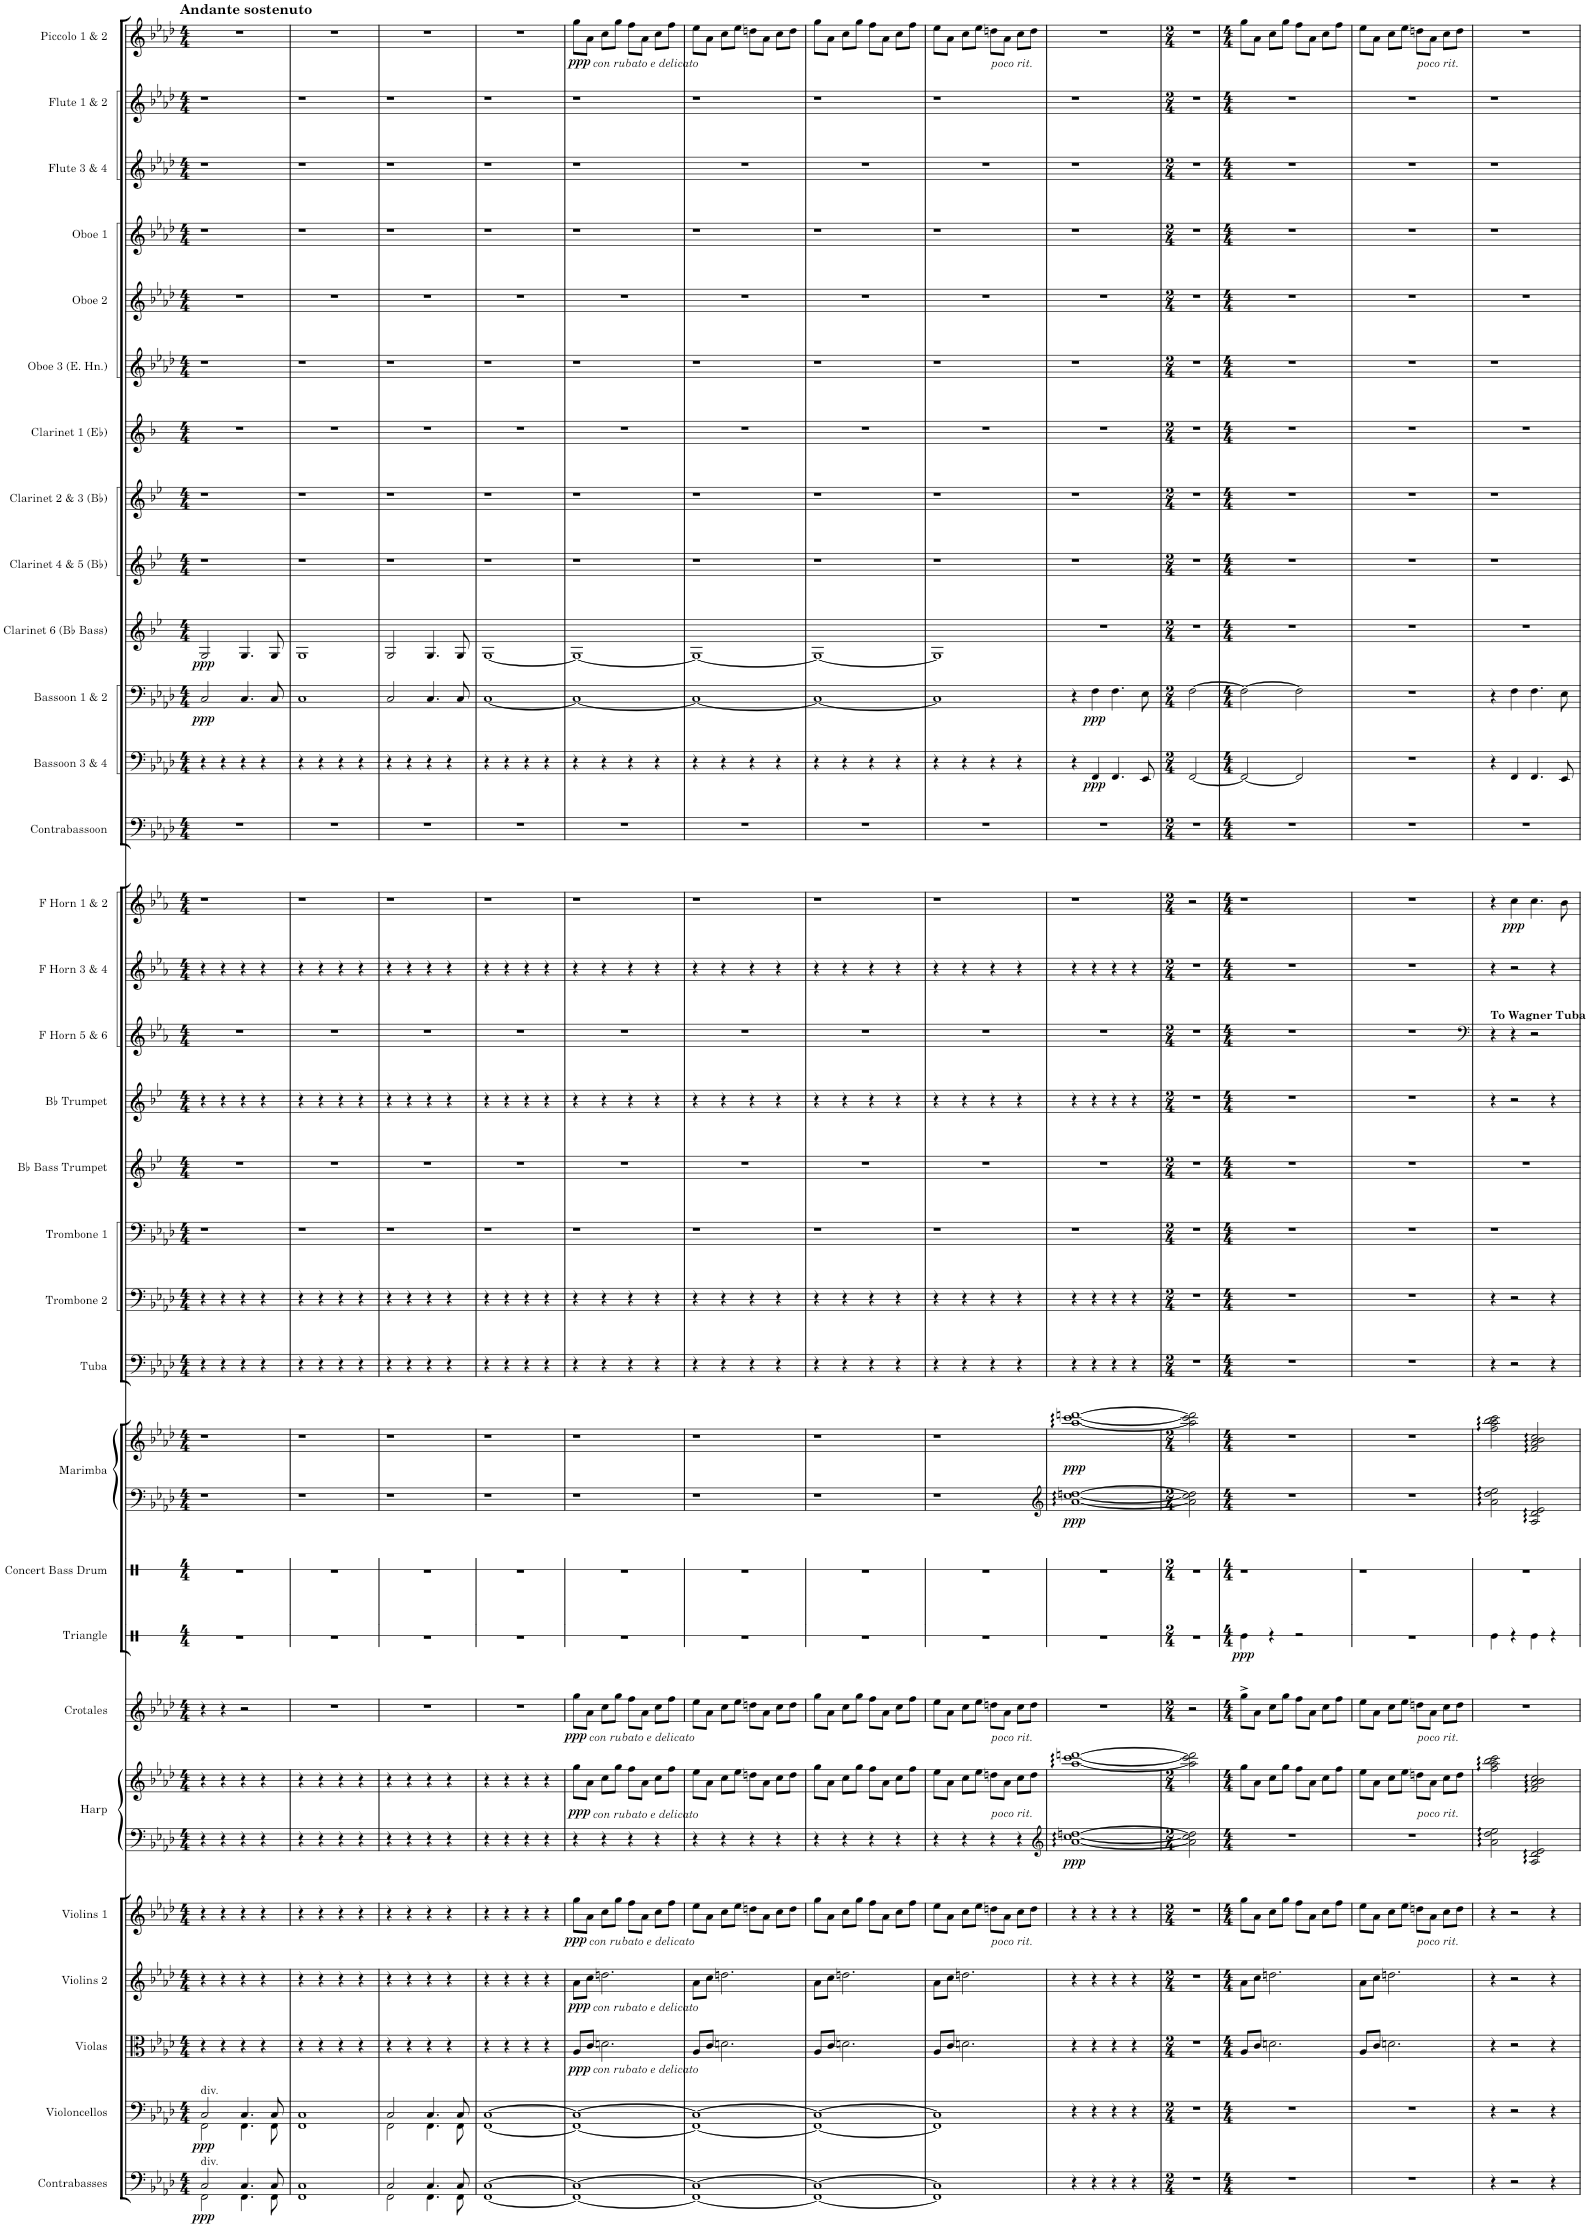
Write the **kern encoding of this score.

**kern	**dynam	**kern	**dynam	**kern	**dynam	**kern	**dynam	**kern	**dynam	**kern	**kern	**dynam	**kern	**dynam	**kern	**dynam	**kern	**kern	**kern	**dynam	**kern	**kern	**kern	**kern	**kern	**kern	**kern	**kern	**dynam	**kern	**kern	**dynam	**kern	**dynam	**kern	**dynam	**kern	**kern	**kern	**kern	**kern	**kern	**kern	**kern	**kern	**dynam
*part31	*part31	*part30	*part30	*part29	*part29	*part28	*part28	*part27	*part27	*part26	*part26	*part26	*part25	*part25	*part24	*part24	*part23	*part22	*part22	*part22	*part21	*part20	*part19	*part18	*part17	*part16	*part15	*part14	*part14	*part13	*part12	*part12	*part11	*part11	*part10	*part10	*part9	*part8	*part7	*part6	*part5	*part4	*part3	*part2	*part1	*part1
*staff33	*staff33	*staff32	*staff32	*staff31	*staff31	*staff30	*staff30	*staff29	*staff29	*staff28	*staff27	*staff27/28	*staff26	*staff26	*staff25	*staff25	*staff24	*staff23	*staff22	*staff22/23	*staff21	*staff20	*staff19	*staff18	*staff17	*staff16	*staff15	*staff14	*staff14	*staff13	*staff12	*staff12	*staff11	*staff11	*staff10	*staff10	*staff9	*staff8	*staff7	*staff6	*staff5	*staff4	*staff3	*staff2	*staff1	*staff1
*I"Contrabasses	*	*I"Violoncellos	*	*I"Violas	*	*I"Violins 2	*	*I"Violins 1	*	*I"Harp	*	*	*I"Crotales	*	*I"Triangle	*	*I"Concert Bass Drum	*I"Marimba	*	*	*I"Tuba	*I"Trombone 2	*I"Trombone 1	*I"Bb Bass Trumpet	*I"Bb Trumpet	*I"F Horn 5 &amp; 6	*I"F Horn 3 &amp; 4	*I"F Horn 1 &amp; 2	*	*I"Contrabassoon	*I"Bassoon 3 &amp; 4	*	*I"Bassoon 1 &amp; 2	*	*I"Clarinet 6 (Bb Bass)	*	*I"Clarinet 4 &amp; 5 (Bb)	*I"Clarinet 2 &amp; 3 (Bb)	*I"Clarinet 1 (Eb)	*I"Oboe 3 (E. Hn.)	*I"Oboe 2	*I"Oboe 1	*I"Flute 3 &amp; 4	*I"Flute 1 &amp; 2	*I"Piccolo 1 &amp; 2	*
*I'Cbs.	*	*I'Vcs.	*	*I'Vlas.	*	*I'Vlns. 2	*	*I'Vlns. 1	*	*I'Hrp.	*	*	*I'Crot.	*	*I'Trgl.	*	*I'Con. BD	*I'Mrm.	*	*	*I'Tba.	*I'Tbn. 2	*I'Tbn. 1	*I'Bb B. Tpt.	*I'Bb Tpt.	*I'F Hn. 5 6	*I'F Hn. 3 4	*I'F Hn. 1 2	*	*I'Cbsn.	*I'Bsn. 3 4	*	*I'Bsn. 1 2	*	*I'Cl. 6 (Bb B.)	*	*I'Cl. 4 5 (Bb)	*I'Cl. 2 3 (Bb)	*I'Cl. 1 (Eb)	*I'Ob. 3	*I'Ob. 2	*I'Ob. 1	*I'Fl. 3 4	*I'Fl. 1 2	*I'Picc. 1 2	*
*	*	*	*	*	*	*	*	*	*	*	*	*	*	*	*stria1	*	*stria1	*	*	*	*	*	*	*	*	*	*	*	*	*	*	*	*	*	*	*	*	*	*	*	*	*	*	*	*	*
*clefF4	*	*clefF4	*	*clefC3	*	*clefG2	*	*clefG2	*	*clefF4	*clefG2	*	*clefG2	*	*clefX	*	*clefX	*clefF4	*clefG2	*	*clefF4	*clefF4	*clefF4	*clefG2	*clefG2	*clefG2	*clefG2	*clefG2	*	*clefF4	*clefF4	*	*clefF4	*	*clefG2	*	*clefG2	*clefG2	*clefG2	*clefG2	*clefG2	*clefG2	*clefG2	*clefG2	*clefG2	*
*Trd7c12	*	*	*	*	*	*	*	*	*	*	*	*	*Trd-14c-24	*	*	*	*	*	*	*	*	*	*	*Trd8c14	*Trd1c2	*Trd4c7	*Trd4c7	*Trd4c7	*	*Trd7c12	*	*	*	*	*Trd8c14	*	*Trd1c2	*Trd1c2	*Trd-2c-3	*	*	*	*	*	*Trd-7c-12	*
*k[b-e-a-d-]	*	*k[b-e-a-d-]	*	*k[b-e-a-d-]	*	*k[b-e-a-d-]	*	*k[b-e-a-d-]	*	*k[b-e-a-d-]	*k[b-e-a-d-]	*	*k[b-e-a-d-]	*	*k[]	*	*k[]	*k[b-e-a-d-]	*k[b-e-a-d-]	*	*k[b-e-a-d-]	*k[b-e-a-d-]	*k[b-e-a-d-]	*k[b-e-]	*k[b-e-]	*k[b-e-a-]	*k[b-e-a-]	*k[b-e-a-]	*	*k[b-e-a-d-]	*k[b-e-a-d-]	*	*k[b-e-a-d-]	*	*k[b-e-]	*	*k[b-e-]	*k[b-e-]	*k[b-]	*k[b-e-a-d-]	*k[b-e-a-d-]	*k[b-e-a-d-]	*k[b-e-a-d-]	*k[b-e-a-d-]	*k[b-e-a-d-]	*
*M4/4	*	*M4/4	*	*M4/4	*	*M4/4	*	*M4/4	*	*M4/4	*M4/4	*	*M4/4	*	*M4/4	*	*M4/4	*M4/4	*M4/4	*	*M4/4	*M4/4	*M4/4	*M4/4	*M4/4	*M4/4	*M4/4	*M4/4	*	*M4/4	*M4/4	*	*M4/4	*	*M4/4	*	*M4/4	*M4/4	*M4/4	*M4/4	*M4/4	*M4/4	*M4/4	*M4/4	*M4/4	*
=1	=1	=1	=1	=1	=1	=1	=1	=1	=1	=1	=1	=1	=1	=1	=1	=1	=1	=1	=1	=1	=1	=1	=1	=1	=1	=1	=1	=1	=1	=1	=1	=1	=1	=1	=1	=1	=1	=1	=1	=1	=1	=1	=1	=1	=1	=1
*^	*	*^	*	*	*	*	*	*	*	*	*	*	*	*	*	*	*	*	*	*	*	*	*	*	*	*	*	*	*	*	*	*	*	*	*	*	*	*	*	*	*	*	*	*	*	*
!	!	!	!	!	!	!	!	!	!	!	!	!	!	!	!	!	!	!	!	!	!	!	!	!	!	!	!	!	!	!	!	!	!	!	!	!	!	!	!	!	!	!	!	!	!	!	!LO:TX:a:B:t=Andante sostenuto	!
!	!	!	!LO:TX:a:t=div.	!	!	!	!	!	!	!	!	!	!	!	!	!	!	!	!	!	!	!	!	!	!	!	!	!	!	!	!	!	!	!	!	!	!	!	!	!	!	!	!	!	!	!	!	!
!LO:TX:a:t=div.	!	!	!	!	!	!	!	!	!	!	!	!	!	!	!	!	!	!	!	!	!	!	!	!	!	!	!	!	!	!	!	!	!	!	!	!	!	!	!	!	!	!	!	!	!	!	!	!
!	!	!LO:DY:b	!	!	!LO:DY:b	!	!	!	!	!	!	!	!	!	!	!	!	!	!	!	!	!	!	!	!	!	!	!	!	!	!	!	!	!	!	!LO:DY:b	!	!LO:DY:b	!	!	!	!	!	!	!	!	!	!
2C/	2FF\	ppp	2C/	2FF\	ppp	4r	.	4r	.	4r	.	4r	4r	.	4r	.	1r	.	1r	1r	1r	.	4r	4r	1r	1r	4r	1r	4r	1r	.	1r	4r	.	2C/	ppp	2G/	ppp	1r	1r	1r	1r	1r	1r	1r	1r	1r	.
.	.	.	.	.	.	4r	.	4r	.	4r	.	4r	4r	.	4r	.	.	.	.	.	.	.	4r	4r	.	.	4r	.	4r	.	.	.	4r	.	.	.	.	.	.	.	.	.	.	.	.	.	.	.
4.C/	4.FF\	.	4.C/	4.FF\	.	4r	.	4r	.	4r	.	4r	4r	.	2r	.	.	.	.	.	.	.	4r	4r	.	.	4r	.	4r	.	.	.	4r	.	4.C/	.	4.G/	.	.	.	.	.	.	.	.	.	.	.
.	.	.	.	.	.	4r	.	4r	.	4r	.	4r	4r	.	.	.	.	.	.	.	.	.	4r	4r	.	.	4r	.	4r	.	.	.	4r	.	.	.	.	.	.	.	.	.	.	.	.	.	.	.
8C/	8FF\	.	8C/	8FF\	.	.	.	.	.	.	.	.	.	.	.	.	.	.	.	.	.	.	.	.	.	.	.	.	.	.	.	.	.	.	8C/	.	8G/	.	.	.	.	.	.	.	.	.	.	.
=2	=2	=2	=2	=2	=2	=2	=2	=2	=2	=2	=2	=2	=2	=2	=2	=2	=2	=2	=2	=2	=2	=2	=2	=2	=2	=2	=2	=2	=2	=2	=2	=2	=2	=2	=2	=2	=2	=2	=2	=2	=2	=2	=2	=2	=2	=2	=2	=2
1C	1FF	.	1C	1FF	.	4r	.	4r	.	4r	.	4r	4r	.	1r	.	1r	.	1r	1r	1r	.	4r	4r	1r	1r	4r	1r	4r	1r	.	1r	4r	.	1C	.	1G	.	1r	1r	1r	1r	1r	1r	1r	1r	1r	.
.	.	.	.	.	.	4r	.	4r	.	4r	.	4r	4r	.	.	.	.	.	.	.	.	.	4r	4r	.	.	4r	.	4r	.	.	.	4r	.	.	.	.	.	.	.	.	.	.	.	.	.	.	.
.	.	.	.	.	.	4r	.	4r	.	4r	.	4r	4r	.	.	.	.	.	.	.	.	.	4r	4r	.	.	4r	.	4r	.	.	.	4r	.	.	.	.	.	.	.	.	.	.	.	.	.	.	.
.	.	.	.	.	.	4r	.	4r	.	4r	.	4r	4r	.	.	.	.	.	.	.	.	.	4r	4r	.	.	4r	.	4r	.	.	.	4r	.	.	.	.	.	.	.	.	.	.	.	.	.	.	.
=3	=3	=3	=3	=3	=3	=3	=3	=3	=3	=3	=3	=3	=3	=3	=3	=3	=3	=3	=3	=3	=3	=3	=3	=3	=3	=3	=3	=3	=3	=3	=3	=3	=3	=3	=3	=3	=3	=3	=3	=3	=3	=3	=3	=3	=3	=3	=3	=3
2C/	2FF\	.	2C/	2FF\	.	4r	.	4r	.	4r	.	4r	4r	.	1r	.	1r	.	1r	1r	1r	.	4r	4r	1r	1r	4r	1r	4r	1r	.	1r	4r	.	2C/	.	2G/	.	1r	1r	1r	1r	1r	1r	1r	1r	1r	.
.	.	.	.	.	.	4r	.	4r	.	4r	.	4r	4r	.	.	.	.	.	.	.	.	.	4r	4r	.	.	4r	.	4r	.	.	.	4r	.	.	.	.	.	.	.	.	.	.	.	.	.	.	.
4.C/	4.FF\	.	4.C/	4.FF\	.	4r	.	4r	.	4r	.	4r	4r	.	.	.	.	.	.	.	.	.	4r	4r	.	.	4r	.	4r	.	.	.	4r	.	4.C/	.	4.G/	.	.	.	.	.	.	.	.	.	.	.
.	.	.	.	.	.	4r	.	4r	.	4r	.	4r	4r	.	.	.	.	.	.	.	.	.	4r	4r	.	.	4r	.	4r	.	.	.	4r	.	.	.	.	.	.	.	.	.	.	.	.	.	.	.
8C/	8FF\	.	8C/	8FF\	.	.	.	.	.	.	.	.	.	.	.	.	.	.	.	.	.	.	.	.	.	.	.	.	.	.	.	.	.	.	8C/	.	8G/	.	.	.	.	.	.	.	.	.	.	.
=4	=4	=4	=4	=4	=4	=4	=4	=4	=4	=4	=4	=4	=4	=4	=4	=4	=4	=4	=4	=4	=4	=4	=4	=4	=4	=4	=4	=4	=4	=4	=4	=4	=4	=4	=4	=4	=4	=4	=4	=4	=4	=4	=4	=4	=4	=4	=4	=4
[1C	[1FF	.	[1C	[1FF	.	4r	.	4r	.	4r	.	4r	4r	.	1r	.	1r	.	1r	1r	1r	.	4r	4r	1r	1r	4r	1r	4r	1r	.	1r	4r	.	[1C	.	[1G	.	1r	1r	1r	1r	1r	1r	1r	1r	1r	.
.	.	.	.	.	.	4r	.	4r	.	4r	.	4r	4r	.	.	.	.	.	.	.	.	.	4r	4r	.	.	4r	.	4r	.	.	.	4r	.	.	.	.	.	.	.	.	.	.	.	.	.	.	.
.	.	.	.	.	.	4r	.	4r	.	4r	.	4r	4r	.	.	.	.	.	.	.	.	.	4r	4r	.	.	4r	.	4r	.	.	.	4r	.	.	.	.	.	.	.	.	.	.	.	.	.	.	.
.	.	.	.	.	.	4r	.	4r	.	4r	.	4r	4r	.	.	.	.	.	.	.	.	.	4r	4r	.	.	4r	.	4r	.	.	.	4r	.	.	.	.	.	.	.	.	.	.	.	.	.	.	.
=5	=5	=5	=5	=5	=5	=5	=5	=5	=5	=5	=5	=5	=5	=5	=5	=5	=5	=5	=5	=5	=5	=5	=5	=5	=5	=5	=5	=5	=5	=5	=5	=5	=5	=5	=5	=5	=5	=5	=5	=5	=5	=5	=5	=5	=5	=5	=5	=5
!	!	!	!	!	!	!	!	!	!	!	!	!	!	!	!	!	!	!	!	!	!	!	!	!	!	!	!	!	!	!	!	!	!	!	!	!	!	!	!	!	!	!	!	!	!	!	!LO:TX:b:i:t=con rubato e delicato	!
!	!	!	!	!	!	!	!	!	!	!	!	!	!	!	!LO:TX:b:i:t=con rubato e delicato	!	!	!	!	!	!	!	!	!	!	!	!	!	!	!	!	!	!	!	!	!	!	!	!	!	!	!	!	!	!	!	!	!
!	!	!	!	!	!	!	!	!	!	!	!	!	!LO:TX:b:i:t=con rubato e delicato	!	!	!	!	!	!	!	!	!	!	!	!	!	!	!	!	!	!	!	!	!	!	!	!	!	!	!	!	!	!	!	!	!	!	!
!	!	!	!	!	!	!	!	!	!	!LO:TX:b:i:t=con rubato e delicato	!	!	!	!	!	!	!	!	!	!	!	!	!	!	!	!	!	!	!	!	!	!	!	!	!	!	!	!	!	!	!	!	!	!	!	!	!	!
!	!	!	!	!	!	!	!	!LO:TX:b:i:t=con rubato e delicato	!	!	!	!	!	!	!	!	!	!	!	!	!	!	!	!	!	!	!	!	!	!	!	!	!	!	!	!	!	!	!	!	!	!	!	!	!	!	!	!
!	!	!	!	!	!	!LO:TX:b:i:t=con rubato e delicato	!	!	!	!	!	!	!	!	!	!	!	!	!	!	!	!	!	!	!	!	!	!	!	!	!	!	!	!	!	!	!	!	!	!	!	!	!	!	!	!	!	!
!	!	!	!	!	!	!	!LO:DY:b	!	!LO:DY:b	!	!LO:DY:b	!	!	!LO:DY:b	!	!LO:DY:b	!	!	!	!	!	!	!	!	!	!	!	!	!	!	!	!	!	!	!	!	!	!	!	!	!	!	!	!	!	!	!	!LO:DY:b
1C_	1FF_	.	1C_	1FF_	.	8A-/L	ppp	8a-\L	ppp	8gg\L	ppp	4r	8gg\L	ppp	8gg\L	ppp	1r	.	1r	1r	1r	.	4r	4r	1r	1r	4r	1r	4r	1r	.	1r	4r	.	1C_	.	1G_	.	1r	1r	1r	1r	1r	1r	1r	1r	8gg\L	ppp
.	.	.	.	.	.	8c/J	.	8cc\J	.	8a-\J	.	.	8a-\J	.	8a-\J	.	.	.	.	.	.	.	.	.	.	.	.	.	.	.	.	.	.	.	.	.	.	.	.	.	.	.	.	.	.	.	8a-\J	.
.	.	.	.	.	.	2.dn\	.	2.ddn\	.	8cc\L	.	4r	8cc\L	.	8cc\L	.	.	.	.	.	.	.	4r	4r	.	.	4r	.	4r	.	.	.	4r	.	.	.	.	.	.	.	.	.	.	.	.	.	8cc\L	.
.	.	.	.	.	.	.	.	.	.	8gg\J	.	.	8gg\J	.	8gg\J	.	.	.	.	.	.	.	.	.	.	.	.	.	.	.	.	.	.	.	.	.	.	.	.	.	.	.	.	.	.	.	8gg\J	.
.	.	.	.	.	.	.	.	.	.	8ff\L	.	4r	8ff\L	.	8ff\L	.	.	.	.	.	.	.	4r	4r	.	.	4r	.	4r	.	.	.	4r	.	.	.	.	.	.	.	.	.	.	.	.	.	8ff\L	.
.	.	.	.	.	.	.	.	.	.	8a-\J	.	.	8a-\J	.	8a-\J	.	.	.	.	.	.	.	.	.	.	.	.	.	.	.	.	.	.	.	.	.	.	.	.	.	.	.	.	.	.	.	8a-\J	.
.	.	.	.	.	.	.	.	.	.	8cc\L	.	4r	8cc\L	.	8cc\L	.	.	.	.	.	.	.	4r	4r	.	.	4r	.	4r	.	.	.	4r	.	.	.	.	.	.	.	.	.	.	.	.	.	8cc\L	.
.	.	.	.	.	.	.	.	.	.	8ff\J	.	.	8ff\J	.	8ff\J	.	.	.	.	.	.	.	.	.	.	.	.	.	.	.	.	.	.	.	.	.	.	.	.	.	.	.	.	.	.	.	8ff\J	.
=6	=6	=6	=6	=6	=6	=6	=6	=6	=6	=6	=6	=6	=6	=6	=6	=6	=6	=6	=6	=6	=6	=6	=6	=6	=6	=6	=6	=6	=6	=6	=6	=6	=6	=6	=6	=6	=6	=6	=6	=6	=6	=6	=6	=6	=6	=6	=6	=6
1C_	1FF_	.	1C_	1FF_	.	8A-/L	.	8a-\L	.	8ee-\L	.	4r	8ee-\L	.	8ee-\L	.	1r	.	1r	1r	1r	.	4r	4r	1r	1r	4r	1r	4r	1r	.	1r	4r	.	1C_	.	1G_	.	1r	1r	1r	1r	1r	1r	1r	1r	8ee-\L	.
.	.	.	.	.	.	8c/J	.	8cc\J	.	8a-\J	.	.	8a-\J	.	8a-\J	.	.	.	.	.	.	.	.	.	.	.	.	.	.	.	.	.	.	.	.	.	.	.	.	.	.	.	.	.	.	.	8a-\J	.
.	.	.	.	.	.	2.dn\	.	2.ddn\	.	8cc\L	.	4r	8cc\L	.	8cc\L	.	.	.	.	.	.	.	4r	4r	.	.	4r	.	4r	.	.	.	4r	.	.	.	.	.	.	.	.	.	.	.	.	.	8cc\L	.
.	.	.	.	.	.	.	.	.	.	8ee-\J	.	.	8ee-\J	.	8ee-\J	.	.	.	.	.	.	.	.	.	.	.	.	.	.	.	.	.	.	.	.	.	.	.	.	.	.	.	.	.	.	.	8ee-\J	.
.	.	.	.	.	.	.	.	.	.	8ddn\L	.	4r	8ddn\L	.	8ddn\L	.	.	.	.	.	.	.	4r	4r	.	.	4r	.	4r	.	.	.	4r	.	.	.	.	.	.	.	.	.	.	.	.	.	8ddn\L	.
.	.	.	.	.	.	.	.	.	.	8a-\J	.	.	8a-\J	.	8a-\J	.	.	.	.	.	.	.	.	.	.	.	.	.	.	.	.	.	.	.	.	.	.	.	.	.	.	.	.	.	.	.	8a-\J	.
.	.	.	.	.	.	.	.	.	.	8cc\L	.	4r	8cc\L	.	8cc\L	.	.	.	.	.	.	.	4r	4r	.	.	4r	.	4r	.	.	.	4r	.	.	.	.	.	.	.	.	.	.	.	.	.	8cc\L	.
.	.	.	.	.	.	.	.	.	.	8dd\J	.	.	8dd\J	.	8dd\J	.	.	.	.	.	.	.	.	.	.	.	.	.	.	.	.	.	.	.	.	.	.	.	.	.	.	.	.	.	.	.	8dd\J	.
=7	=7	=7	=7	=7	=7	=7	=7	=7	=7	=7	=7	=7	=7	=7	=7	=7	=7	=7	=7	=7	=7	=7	=7	=7	=7	=7	=7	=7	=7	=7	=7	=7	=7	=7	=7	=7	=7	=7	=7	=7	=7	=7	=7	=7	=7	=7	=7	=7
1C_	1FF_	.	1C_	1FF_	.	8A-/L	.	8a-\L	.	8gg\L	.	4r	8gg\L	.	8gg\L	.	1r	.	1r	1r	1r	.	4r	4r	1r	1r	4r	1r	4r	1r	.	1r	4r	.	1C_	.	1G_	.	1r	1r	1r	1r	1r	1r	1r	1r	8gg\L	.
.	.	.	.	.	.	8c/J	.	8cc\J	.	8a-\J	.	.	8a-\J	.	8a-\J	.	.	.	.	.	.	.	.	.	.	.	.	.	.	.	.	.	.	.	.	.	.	.	.	.	.	.	.	.	.	.	8a-\J	.
.	.	.	.	.	.	2.dn\	.	2.ddn\	.	8cc\L	.	4r	8cc\L	.	8cc\L	.	.	.	.	.	.	.	4r	4r	.	.	4r	.	4r	.	.	.	4r	.	.	.	.	.	.	.	.	.	.	.	.	.	8cc\L	.
.	.	.	.	.	.	.	.	.	.	8gg\J	.	.	8gg\J	.	8gg\J	.	.	.	.	.	.	.	.	.	.	.	.	.	.	.	.	.	.	.	.	.	.	.	.	.	.	.	.	.	.	.	8gg\J	.
.	.	.	.	.	.	.	.	.	.	8ff\L	.	4r	8ff\L	.	8ff\L	.	.	.	.	.	.	.	4r	4r	.	.	4r	.	4r	.	.	.	4r	.	.	.	.	.	.	.	.	.	.	.	.	.	8ff\L	.
.	.	.	.	.	.	.	.	.	.	8a-\J	.	.	8a-\J	.	8a-\J	.	.	.	.	.	.	.	.	.	.	.	.	.	.	.	.	.	.	.	.	.	.	.	.	.	.	.	.	.	.	.	8a-\J	.
.	.	.	.	.	.	.	.	.	.	8cc\L	.	4r	8cc\L	.	8cc\L	.	.	.	.	.	.	.	4r	4r	.	.	4r	.	4r	.	.	.	4r	.	.	.	.	.	.	.	.	.	.	.	.	.	8cc\L	.
.	.	.	.	.	.	.	.	.	.	8ff\J	.	.	8ff\J	.	8ff\J	.	.	.	.	.	.	.	.	.	.	.	.	.	.	.	.	.	.	.	.	.	.	.	.	.	.	.	.	.	.	.	8ff\J	.
=8	=8	=8	=8	=8	=8	=8	=8	=8	=8	=8	=8	=8	=8	=8	=8	=8	=8	=8	=8	=8	=8	=8	=8	=8	=8	=8	=8	=8	=8	=8	=8	=8	=8	=8	=8	=8	=8	=8	=8	=8	=8	=8	=8	=8	=8	=8	=8	=8
1C]	1FF]	.	1C]	1FF]	.	8A-/L	.	8a-\L	.	8ee-\L	.	4r	8ee-\L	.	8ee-\L	.	1r	.	1r	1r	1r	.	4r	4r	1r	1r	4r	1r	4r	1r	.	1r	4r	.	1C]	.	1G]	.	1r	1r	1r	1r	1r	1r	1r	1r	8ee-\L	.
.	.	.	.	.	.	8c/J	.	8cc\J	.	8a-\J	.	.	8a-\J	.	8a-\J	.	.	.	.	.	.	.	.	.	.	.	.	.	.	.	.	.	.	.	.	.	.	.	.	.	.	.	.	.	.	.	8a-\J	.
.	.	.	.	.	.	2.dn\	.	2.ddn\	.	8cc\L	.	4r	8cc\L	.	8cc\L	.	.	.	.	.	.	.	4r	4r	.	.	4r	.	4r	.	.	.	4r	.	.	.	.	.	.	.	.	.	.	.	.	.	8cc\L	.
.	.	.	.	.	.	.	.	.	.	8ee-\J	.	.	8ee-\J	.	8ee-\J	.	.	.	.	.	.	.	.	.	.	.	.	.	.	.	.	.	.	.	.	.	.	.	.	.	.	.	.	.	.	.	8ee-\J	.
!	!	!	!	!	!	!	!	!	!	!	!	!	!	!	!	!	!	!	!	!	!	!	!	!	!	!	!	!	!	!	!	!	!	!	!	!	!	!	!	!	!	!	!	!	!	!	!LO:TX:b:i:t=poco rit.	!
!	!	!	!	!	!	!	!	!	!	!	!	!	!	!	!LO:TX:b:i:t=poco rit.	!	!	!	!	!	!	!	!	!	!	!	!	!	!	!	!	!	!	!	!	!	!	!	!	!	!	!	!	!	!	!	!	!
!	!	!	!	!	!	!	!	!	!	!	!	!	!LO:TX:b:i:t=poco rit.	!	!	!	!	!	!	!	!	!	!	!	!	!	!	!	!	!	!	!	!	!	!	!	!	!	!	!	!	!	!	!	!	!	!	!
!	!	!	!	!	!	!	!	!	!	!LO:TX:b:i:t=poco rit.	!	!	!	!	!	!	!	!	!	!	!	!	!	!	!	!	!	!	!	!	!	!	!	!	!	!	!	!	!	!	!	!	!	!	!	!	!	!
.	.	.	.	.	.	.	.	.	.	8ddn\L	.	4r	8ddn\L	.	8ddn\L	.	.	.	.	.	.	.	4r	4r	.	.	4r	.	4r	.	.	.	4r	.	.	.	.	.	.	.	.	.	.	.	.	.	8ddn\L	.
.	.	.	.	.	.	.	.	.	.	8a-\J	.	.	8a-\J	.	8a-\J	.	.	.	.	.	.	.	.	.	.	.	.	.	.	.	.	.	.	.	.	.	.	.	.	.	.	.	.	.	.	.	8a-\J	.
.	.	.	.	.	.	.	.	.	.	8cc\L	.	4r	8cc\L	.	8cc\L	.	.	.	.	.	.	.	4r	4r	.	.	4r	.	4r	.	.	.	4r	.	.	.	.	.	.	.	.	.	.	.	.	.	8cc\L	.
.	.	.	.	.	.	.	.	.	.	8dd\J	.	.	8dd\J	.	8dd\J	.	.	.	.	.	.	.	.	.	.	.	.	.	.	.	.	.	.	.	.	.	.	.	.	.	.	.	.	.	.	.	8dd\J	.
*v	*v	*	*	*	*	*	*	*	*	*	*	*	*	*	*	*	*	*	*	*	*	*	*	*	*	*	*	*	*	*	*	*	*	*	*	*	*	*	*	*	*	*	*	*	*	*	*	*
*	*	*v	*v	*	*	*	*	*	*	*	*	*	*	*	*	*	*	*	*	*	*	*	*	*	*	*	*	*	*	*	*	*	*	*	*	*	*	*	*	*	*	*	*	*	*	*	*
=9	=9	=9	=9	=9	=9	=9	=9	=9	=9	=9	=9	=9	=9	=9	=9	=9	=9	=9	=9	=9	=9	=9	=9	=9	=9	=9	=9	=9	=9	=9	=9	=9	=9	=9	=9	=9	=9	=9	=9	=9	=9	=9	=9	=9	=9	=9
*	*	*	*	*	*	*	*	*	*	*clefG2	*	*	*	*	*	*	*	*clefG2	*	*	*	*	*	*	*	*	*	*	*	*	*	*	*	*	*	*	*	*	*	*	*	*	*	*	*	*
!	!	!	!	!	!	!	!	!	!	!	!	!LO:DY:b=2	!	!	!	!	!	!	!	!LO:DY:b=2	!	!	!	!	!	!	!	!	!	!	!	!	!	!	!	!	!	!	!	!	!	!	!	!	!	!
!	!	!	!	!	!	!	!	!	!	!	!	!	!	!	!	!	!	!	!	!LO:DY:n=1:b	!	!	!	!	!	!	!	!	!	!	!	!	!	!	!	!	!	!	!	!	!	!	!	!	!	!
4r	.	4r	.	4r	.	4r	.	4r	.	[1a-:: [1cc:: [1ddn::	[1aa- [1ccc [1dddn	ppp	1r	.	1r	.	1r	[1a-:: [1cc:: [1ddn::	[1aa- [1ccc [1dddn	ppp ppp	4r	4r	1r	1r	4r	1r	4r	1r	.	1r	4r	.	4r	.	1r	.	1r	1r	1r	1r	1r	1r	1r	1r	1r	.
!	!	!	!	!	!	!	!	!	!	!	!	!	!	!	!	!	!	!	!	!	!	!	!	!	!	!	!	!	!	!	!	!LO:DY:b	!	!LO:DY:b	!	!	!	!	!	!	!	!	!	!	!	!
4r	.	4r	.	4r	.	4r	.	4r	.	.	.	.	.	.	.	.	.	.	.	.	4r	4r	.	.	4r	.	4r	.	.	.	4FF/	ppp	4F\	ppp	.	.	.	.	.	.	.	.	.	.	.	.
4r	.	4r	.	4r	.	4r	.	4r	.	.	.	.	.	.	.	.	.	.	.	.	4r	4r	.	.	4r	.	4r	.	.	.	4.FF/	.	4.F\	.	.	.	.	.	.	.	.	.	.	.	.	.
4r	.	4r	.	4r	.	4r	.	4r	.	.	.	.	.	.	.	.	.	.	.	.	4r	4r	.	.	4r	.	4r	.	.	.	.	.	.	.	.	.	.	.	.	.	.	.	.	.	.	.
.	.	.	.	.	.	.	.	.	.	.	.	.	.	.	.	.	.	.	.	.	.	.	.	.	.	.	.	.	.	.	8EE-/	.	8E-\	.	.	.	.	.	.	.	.	.	.	.	.	.
=10	=10	=10	=10	=10	=10	=10	=10	=10	=10	=10	=10	=10	=10	=10	=10	=10	=10	=10	=10	=10	=10	=10	=10	=10	=10	=10	=10	=10	=10	=10	=10	=10	=10	=10	=10	=10	=10	=10	=10	=10	=10	=10	=10	=10	=10	=10
*M2/4	*	*M2/4	*	*M2/4	*	*M2/4	*	*M2/4	*	*M2/4	*M2/4	*	*M2/4	*	*M2/4	*	*M2/4	*M2/4	*M2/4	*	*M2/4	*M2/4	*M2/4	*M2/4	*M2/4	*M2/4	*M2/4	*M2/4	*	*M2/4	*M2/4	*	*M2/4	*	*M2/4	*	*M2/4	*M2/4	*M2/4	*M2/4	*M2/4	*M2/4	*M2/4	*M2/4	*M2/4	*
2r	.	2r	.	2r	.	2r	.	2r	.	2a-\] 2cc\] 2dd\]	2aa-\] 2ccc\] 2ddd\]	.	2r	.	2r	.	2r	2a-\] 2cc\] 2dd\]	2aa-\] 2ccc\] 2ddd\]	.	2r	2r	2r	2r	2r	2r	2r	2r	.	2r	[2FF/	.	[2F\	.	2r	.	2r	2r	2r	2r	2r	2r	2r	2r	2r	.
=11	=11	=11	=11	=11	=11	=11	=11	=11	=11	=11	=11	=11	=11	=11	=11	=11	=11	=11	=11	=11	=11	=11	=11	=11	=11	=11	=11	=11	=11	=11	=11	=11	=11	=11	=11	=11	=11	=11	=11	=11	=11	=11	=11	=11	=11	=11
*M4/4	*	*M4/4	*	*M4/4	*	*M4/4	*	*M4/4	*	*M4/4	*M4/4	*	*M4/4	*	*M4/4	*	*M4/4	*M4/4	*M4/4	*	*M4/4	*M4/4	*M4/4	*M4/4	*M4/4	*M4/4	*M4/4	*M4/4	*	*M4/4	*M4/4	*	*M4/4	*	*M4/4	*	*M4/4	*M4/4	*M4/4	*M4/4	*M4/4	*M4/4	*M4/4	*M4/4	*M4/4	*
!	!	!	!	!	!	!	!	!	!	!	!	!	!	!	!	!LO:DY:b	!	!	!	!	!	!	!	!	!	!	!	!	!	!	!	!	!	!	!	!	!	!	!	!	!	!	!	!	!	!
1r	.	1r	.	8A-/L	.	8a-\L	.	8gg\L	.	1r	8gg\L	.	8gg^\L	.	4Re\	ppp	1r	1r	1r	.	1r	1r	1r	1r	1r	1r	1r	1r	.	1r	2FF/_	.	2F\_	.	1r	.	1r	1r	1r	1r	1r	1r	1r	1r	8gg\L	.
.	.	.	.	8c/J	.	8cc\J	.	8a-\J	.	.	8a-\J	.	8a-\J	.	.	.	.	.	.	.	.	.	.	.	.	.	.	.	.	.	.	.	.	.	.	.	.	.	.	.	.	.	.	.	8a-\J	.
.	.	.	.	2.dn\	.	2.ddn\	.	8cc\L	.	.	8cc\L	.	8cc\L	.	4r	.	.	.	.	.	.	.	.	.	.	.	.	.	.	.	.	.	.	.	.	.	.	.	.	.	.	.	.	.	8cc\L	.
.	.	.	.	.	.	.	.	8gg\J	.	.	8gg\J	.	8gg\J	.	.	.	.	.	.	.	.	.	.	.	.	.	.	.	.	.	.	.	.	.	.	.	.	.	.	.	.	.	.	.	8gg\J	.
.	.	.	.	.	.	.	.	8ff\L	.	.	8ff\L	.	8ff\L	.	2r	.	.	.	.	.	.	.	.	.	.	.	.	.	.	.	2FF/]	.	2F\]	.	.	.	.	.	.	.	.	.	.	.	8ff\L	.
.	.	.	.	.	.	.	.	8a-\J	.	.	8a-\J	.	8a-\J	.	.	.	.	.	.	.	.	.	.	.	.	.	.	.	.	.	.	.	.	.	.	.	.	.	.	.	.	.	.	.	8a-\J	.
.	.	.	.	.	.	.	.	8cc\L	.	.	8cc\L	.	8cc\L	.	.	.	.	.	.	.	.	.	.	.	.	.	.	.	.	.	.	.	.	.	.	.	.	.	.	.	.	.	.	.	8cc\L	.
.	.	.	.	.	.	.	.	8ff\J	.	.	8ff\J	.	8ff\J	.	.	.	.	.	.	.	.	.	.	.	.	.	.	.	.	.	.	.	.	.	.	.	.	.	.	.	.	.	.	.	8ff\J	.
=12	=12	=12	=12	=12	=12	=12	=12	=12	=12	=12	=12	=12	=12	=12	=12	=12	=12	=12	=12	=12	=12	=12	=12	=12	=12	=12	=12	=12	=12	=12	=12	=12	=12	=12	=12	=12	=12	=12	=12	=12	=12	=12	=12	=12	=12	=12
1r	.	1r	.	8A-/L	.	8a-\L	.	8ee-\L	.	1r	8ee-\L	.	8ee-\L	.	1r	.	1r	1r	1r	.	1r	1r	1r	1r	1r	1r	1r	1r	.	1r	1r	.	1r	.	1r	.	1r	1r	1r	1r	1r	1r	1r	1r	8ee-\L	.
.	.	.	.	8c/J	.	8cc\J	.	8a-\J	.	.	8a-\J	.	8a-\J	.	.	.	.	.	.	.	.	.	.	.	.	.	.	.	.	.	.	.	.	.	.	.	.	.	.	.	.	.	.	.	8a-\J	.
.	.	.	.	2.dn\	.	2.ddn\	.	8cc\L	.	.	8cc\L	.	8cc\L	.	.	.	.	.	.	.	.	.	.	.	.	.	.	.	.	.	.	.	.	.	.	.	.	.	.	.	.	.	.	.	8cc\L	.
.	.	.	.	.	.	.	.	8ee-\J	.	.	8ee-\J	.	8ee-\J	.	.	.	.	.	.	.	.	.	.	.	.	.	.	.	.	.	.	.	.	.	.	.	.	.	.	.	.	.	.	.	8ee-\J	.
!	!	!	!	!	!	!	!	!	!	!	!	!	!	!	!	!	!	!	!	!	!	!	!	!	!	!	!	!	!	!	!	!	!	!	!	!	!	!	!	!	!	!	!	!	!LO:TX:b:i:t=poco rit.	!
!	!	!	!	!	!	!	!	!	!	!	!	!	!LO:TX:b:i:t=poco rit.	!	!	!	!	!	!	!	!	!	!	!	!	!	!	!	!	!	!	!	!	!	!	!	!	!	!	!	!	!	!	!	!	!
!	!	!	!	!	!	!	!	!	!	!	!LO:TX:b:i:t=poco rit.	!	!	!	!	!	!	!	!	!	!	!	!	!	!	!	!	!	!	!	!	!	!	!	!	!	!	!	!	!	!	!	!	!	!	!
!	!	!	!	!	!	!	!	!LO:TX:b:i:t=poco rit.	!	!	!	!	!	!	!	!	!	!	!	!	!	!	!	!	!	!	!	!	!	!	!	!	!	!	!	!	!	!	!	!	!	!	!	!	!	!
.	.	.	.	.	.	.	.	8ddn\L	.	.	8ddn\L	.	8ddn\L	.	.	.	.	.	.	.	.	.	.	.	.	.	.	.	.	.	.	.	.	.	.	.	.	.	.	.	.	.	.	.	8ddn\L	.
.	.	.	.	.	.	.	.	8a-\J	.	.	8a-\J	.	8a-\J	.	.	.	.	.	.	.	.	.	.	.	.	.	.	.	.	.	.	.	.	.	.	.	.	.	.	.	.	.	.	.	8a-\J	.
.	.	.	.	.	.	.	.	8cc\L	.	.	8cc\L	.	8cc\L	.	.	.	.	.	.	.	.	.	.	.	.	.	.	.	.	.	.	.	.	.	.	.	.	.	.	.	.	.	.	.	8cc\L	.
.	.	.	.	.	.	.	.	8dd\J	.	.	8dd\J	.	8dd\J	.	.	.	.	.	.	.	.	.	.	.	.	.	.	.	.	.	.	.	.	.	.	.	.	.	.	.	.	.	.	.	8dd\J	.
=13	=13	=13	=13	=13	=13	=13	=13	=13	=13	=13	=13	=13	=13	=13	=13	=13	=13	=13	=13	=13	=13	=13	=13	=13	=13	=13	=13	=13	=13	=13	=13	=13	=13	=13	=13	=13	=13	=13	=13	=13	=13	=13	=13	=13	=13	=13
*	*	*	*	*	*	*	*	*	*	*	*	*	*	*	*	*	*	*	*	*	*	*	*	*	*	*clefF4	*	*	*	*	*	*	*	*	*	*	*	*	*	*	*	*	*	*	*	*
!	!	!	!	!	!	!	!	!	!	!	!	!	!	!	!	!	!	!	!	!	!	!	!	!	!	!LO:TX:a:B:t=To Wagner Tuba	!	!	!	!	!	!	!	!	!	!	!	!	!	!	!	!	!	!	!	!
4r	.	4r	.	4r	.	4r	.	4r	.	2a-\:: 2dd-\:: 2ee-\::	2ff\ 2aa-\ 2bb-\ 2ccc\	.	1r	.	4Re\	.	1r	2a-\:: 2dd-\:: 2ee-\::	2ff\ 2aa-\ 2bb-\ 2ccc\	.	4r	4r	1r	1r	4r	4r	4r	4r	.	1r	4r	.	4r	.	1r	.	1r	1r	1r	1r	1r	1r	1r	1r	1r	.
!	!	!	!	!	!	!	!	!	!	!	!	!	!	!	!	!	!	!	!	!	!	!	!	!	!	!	!	!	!LO:DY:b	!	!	!	!	!	!	!	!	!	!	!	!	!	!	!	!	!
2r	.	2r	.	2r	.	2r	.	2r	.	.	.	.	.	.	4r	.	.	.	.	.	2r	2r	.	.	2r	4r	2r	4cc\	ppp	.	4FF/	.	4F\	.	.	.	.	.	.	.	.	.	.	.	.	.
.	.	.	.	.	.	.	.	.	.	2A-/:: 2d-/:: 2e-/::	2f/ 2a-/ 2b-/ 2cc/	.	.	.	4Re\	.	.	2A-/:: 2d-/:: 2e-/::	2f/ 2a-/ 2b-/ 2cc/	.	.	.	.	.	.	2r	.	4.cc\	.	.	4.FF/	.	4.F\	.	.	.	.	.	.	.	.	.	.	.	.	.
4r	.	4r	.	4r	.	4r	.	4r	.	.	.	.	.	.	4r	.	.	.	.	.	4r	4r	.	.	4r	.	4r	.	.	.	.	.	.	.	.	.	.	.	.	.	.	.	.	.	.	.
.	.	.	.	.	.	.	.	.	.	.	.	.	.	.	.	.	.	.	.	.	.	.	.	.	.	.	.	8b-\	.	.	8EE-/	.	8E-\	.	.	.	.	.	.	.	.	.	.	.	.	.
=	=	=	=	=	=	=	=	=	=	=	=	=	=	=	=	=	=	=	=	=	=	=	=	=	=	=	=	=	=	=	=	=	=	=	=	=	=	=	=	=	=	=	=	=	=	=
*-	*-	*-	*-	*-	*-	*-	*-	*-	*-	*-	*-	*-	*-	*-	*-	*-	*-	*-	*-	*-	*-	*-	*-	*-	*-	*-	*-	*-	*-	*-	*-	*-	*-	*-	*-	*-	*-	*-	*-	*-	*-	*-	*-	*-	*-	*-
